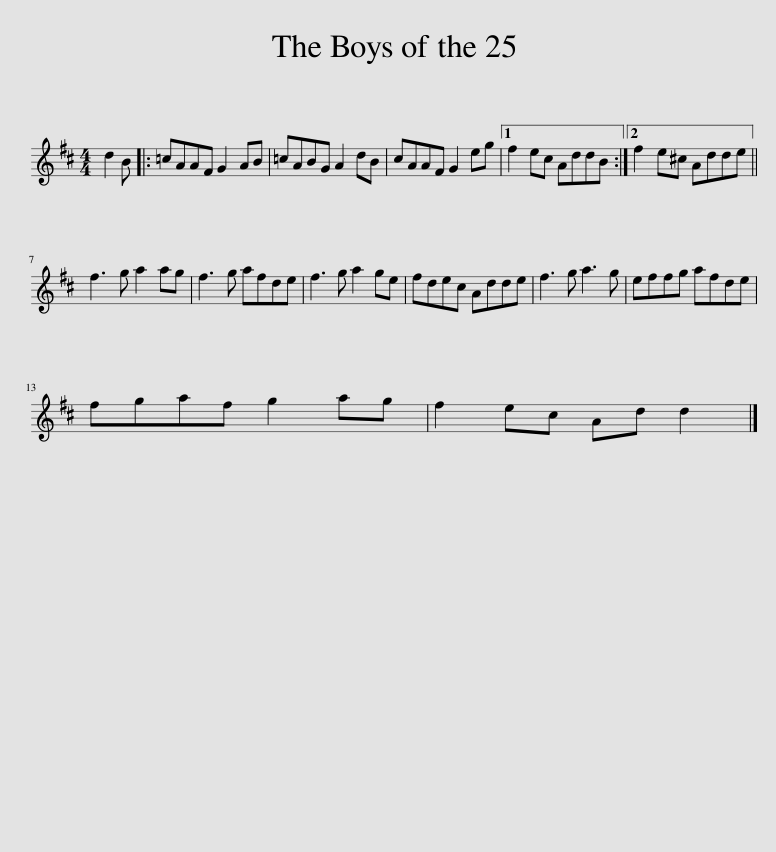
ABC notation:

X:1
L:1/8
M:4/4
I:linebreak $
K:D
V:1 treble
V:1
 d2 B |: =cAAF G2 AB | =cABG A2 dB | cAAF G2 eg |1 f2 ec AddB :|2 %5
 f2 e^c Adde ||$ f3 g a2 ag | f3 g afde | f3 g a2 ge | fdec Adde | %10
 f3 g a3 g | effg afde |$ fgaf g2 ag | f2 ec Ad d2 |] %14
